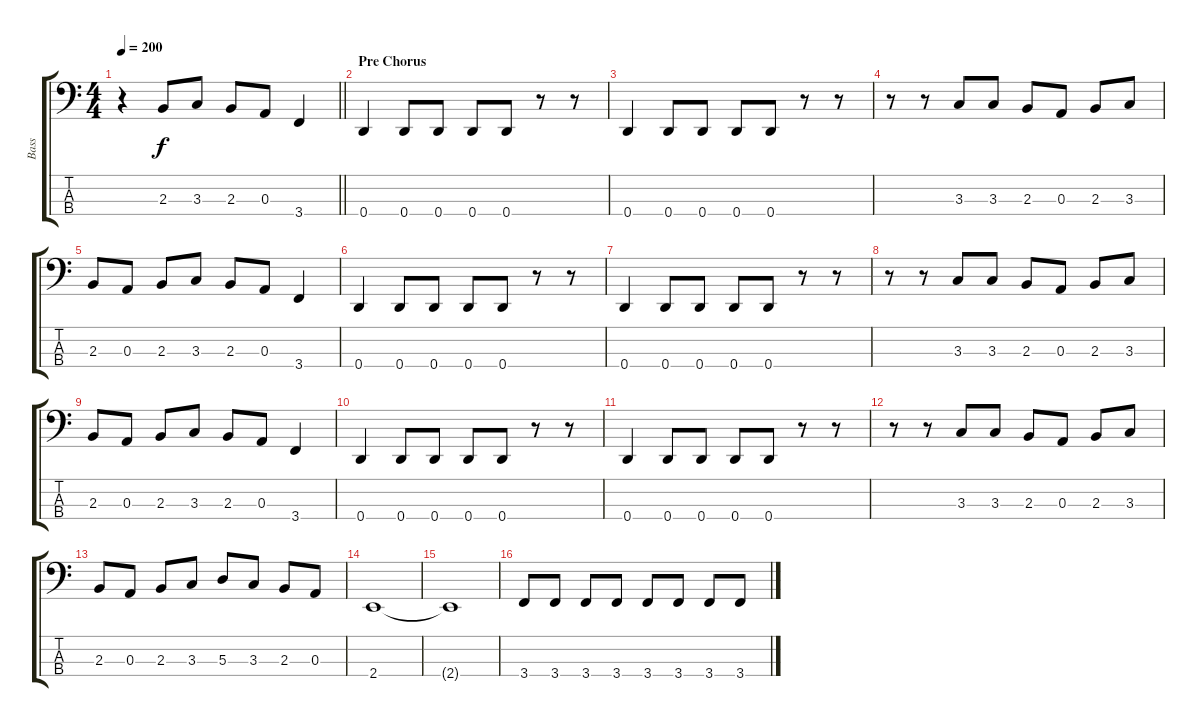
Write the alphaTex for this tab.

\track ("Bass" "Bass") {instrument electricbassfinger}
\staff {score tabs}
\tuning (G2 D2 A1 D1) {hide}
\ts (4 4)
\tempo 200
\clef f4
\barLineRight lightlight
\ks c
r.4{dy f} 2.3.8 3.3.8 2.3.8 0.3.8 3.4.4 |
\section ("" "Pre Chorus")
0.4.4 0.4.8 0.4.8 0.4.8 0.4.8 r.8 r.8 |
0.4.4 0.4.8 0.4.8 0.4.8 0.4.8 r.8 r.8 |
r.8 r.8 3.3.8 3.3.8 2.3.8 0.3.8 2.3.8 3.3.8 |
2.3.8 0.3.8 2.3.8 3.3.8 2.3.8 0.3.8 3.4.4 |
0.4.4 0.4.8 0.4.8 0.4.8 0.4.8 r.8 r.8 |
0.4.4 0.4.8 0.4.8 0.4.8 0.4.8 r.8 r.8 |
r.8 r.8 3.3.8 3.3.8 2.3.8 0.3.8 2.3.8 3.3.8 |
2.3.8 0.3.8 2.3.8 3.3.8 2.3.8 0.3.8 3.4.4 |
0.4.4 0.4.8 0.4.8 0.4.8 0.4.8 r.8 r.8 |
0.4.4 0.4.8 0.4.8 0.4.8 0.4.8 r.8 r.8 |
r.8 r.8 3.3.8 3.3.8 2.3.8 0.3.8 2.3.8 3.3.8 |
2.3.8 0.3.8 2.3.8 3.3.8 5.3.8 3.3.8 2.3.8 0.3.8 |
2.4.1 |
2.4{t}.1 |
3.4.8 3.4.8 3.4.8 3.4.8 3.4.8 3.4.8 3.4.8 3.4.8
